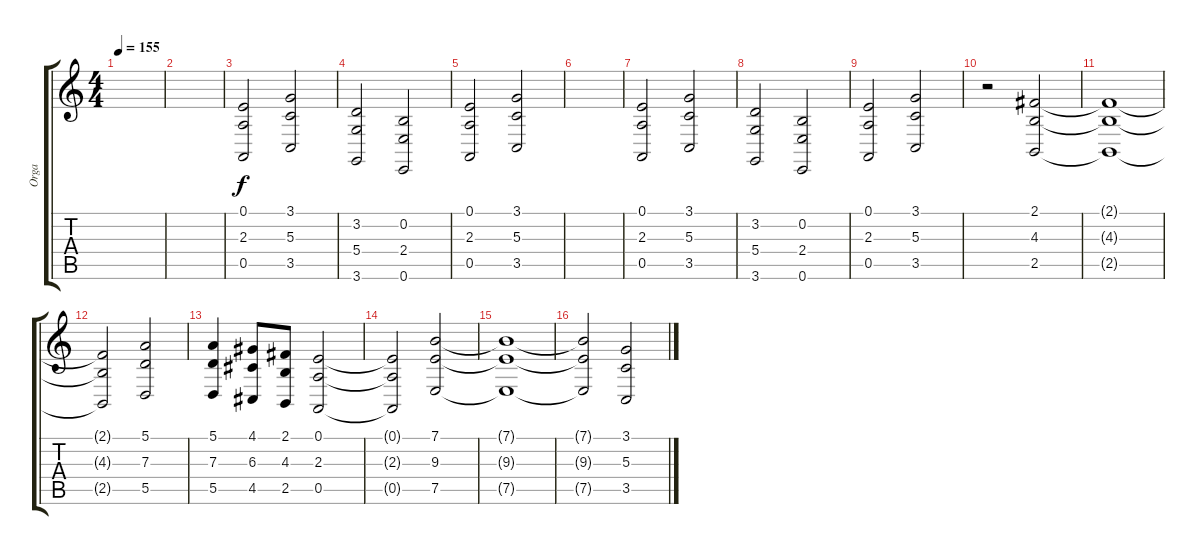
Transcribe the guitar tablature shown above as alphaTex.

\track ("Orga" "Orga") {instrument synthbrass1}
\staff {score tabs}
\tuning (E4 B3 G3 D3 A2 E2) {hide}
\ts (4 4)
\tempo 155
\clef g2
\ks c
|
|
(0.1 2.3 0.5).2 (3.1 5.3 3.5).2 |
(3.2 5.4 3.6).2 (0.2 2.4 0.6).2 |
(0.1 2.3 0.5).2 (3.1 5.3 3.5).2 |
|
(0.1 2.3 0.5).2 (3.1 5.3 3.5).2 |
(3.2 5.4 3.6).2 (0.2 2.4 0.6).2 |
(0.1 2.3 0.5).2 (3.1 5.3 3.5).2 |
r.2 (2.1 4.3 2.5).2 |
(2.1{t} 4.3{t} 2.5{t}).1 |
(2.1{t} 4.3{t} 2.5{t}).2 (5.1 7.3 5.5).2 |
(5.1 7.3 5.5).4 (4.1 6.3 4.5).8 (2.1 4.3 2.5).8 (0.1 2.3 0.5).2 |
(0.1{t} 2.3{t} 0.5{t}).2 (7.1 9.3 7.5).2 |
(7.1{t} 9.3{t} 7.5{t}).1 |
(7.1{t} 9.3{t} 7.5{t}).2 (3.1 5.3 3.5).2
